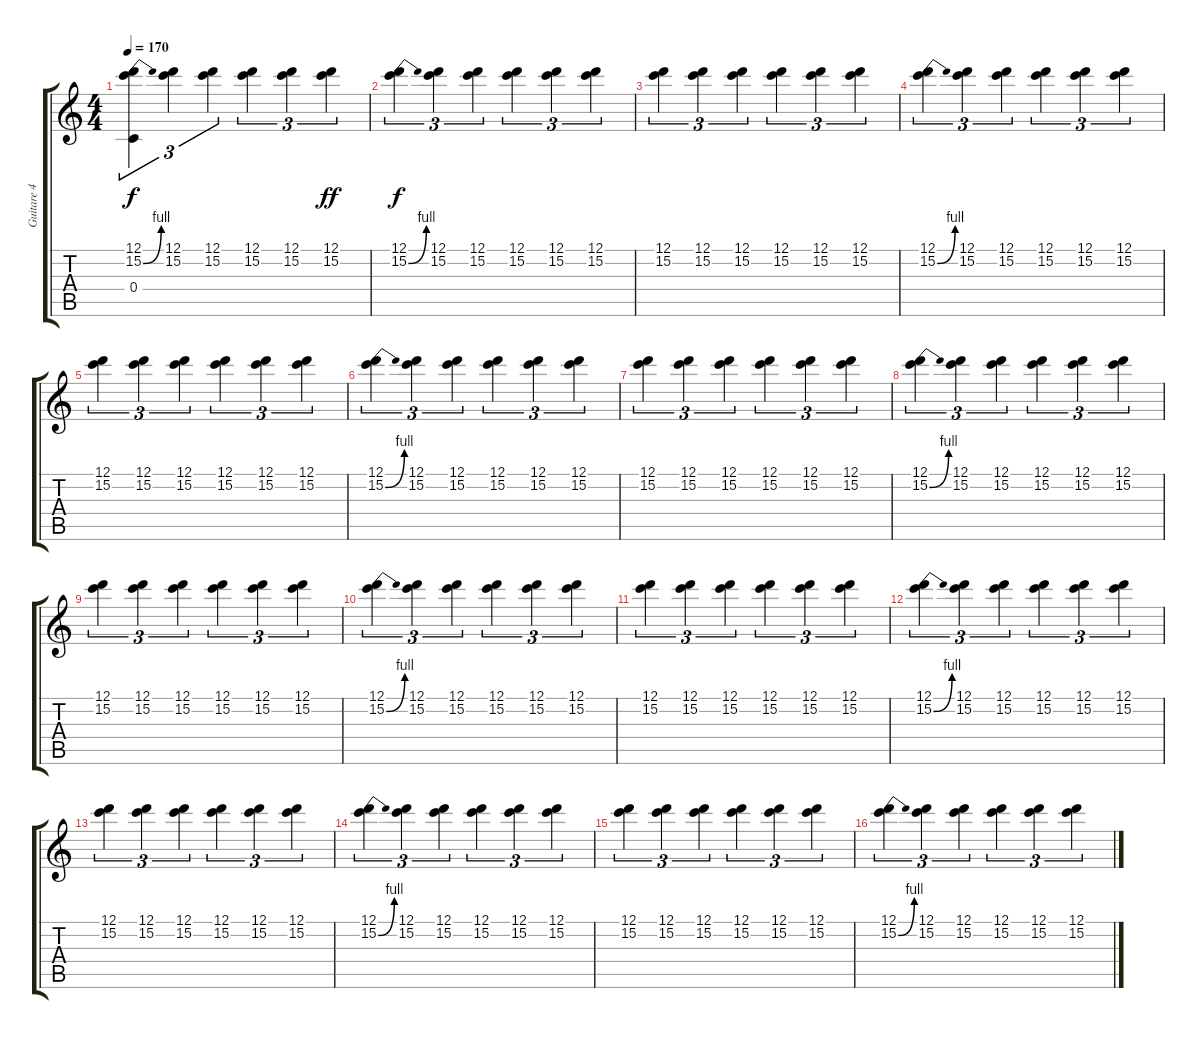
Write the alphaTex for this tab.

\track ("Guitare 4" "Guitare 4") {instrument distortionguitar}
\staff {score tabs}
\tuning (D4 A3 F3 C3 G2 D2) {hide}
\ts (4 4)
\tempo 170
\clef g2
\ks c
(12.1 15.2{be (bend 0 0 60 4)} 0.4).4{tu (3 2) dy f} (12.1 15.2).4{tu (3 2)} (12.1 15.2).4{tu (3 2)} (12.1 15.2).4{tu (3 2)} (12.1 15.2).4{tu (3 2)} (12.1 15.2).4{tu (3 2) dy ff} |
(12.1 15.2{be (bend 0 0 60 4)}).4{tu (3 2) dy f balance 12} (12.1 15.2).4{tu (3 2)} (12.1 15.2).4{tu (3 2)} (12.1 15.2).4{tu (3 2)} (12.1 15.2).4{tu (3 2)} (12.1 15.2).4{tu (3 2)} |
(12.1 15.2).4{tu (3 2) volume 11 balance 5} (12.1 15.2).4{tu (3 2)} (12.1 15.2).4{tu (3 2)} (12.1 15.2).4{tu (3 2)} (12.1 15.2).4{tu (3 2)} (12.1 15.2).4{tu (3 2)} |
(12.1 15.2{be (bend 0 0 60 4)}).4{tu (3 2) balance 12} (12.1 15.2).4{tu (3 2)} (12.1 15.2).4{tu (3 2)} (12.1 15.2).4{tu (3 2)} (12.1 15.2).4{tu (3 2)} (12.1 15.2).4{tu (3 2)} |
(12.1 15.2).4{tu (3 2) balance 5} (12.1 15.2).4{tu (3 2)} (12.1 15.2).4{tu (3 2)} (12.1 15.2).4{tu (3 2)} (12.1 15.2).4{tu (3 2)} (12.1 15.2).4{tu (3 2)} |
(12.1 15.2{be (bend 0 0 60 4)}).4{tu (3 2) balance 12} (12.1 15.2).4{tu (3 2)} (12.1 15.2).4{tu (3 2)} (12.1 15.2).4{tu (3 2)} (12.1 15.2).4{tu (3 2)} (12.1 15.2).4{tu (3 2)} |
(12.1 15.2).4{tu (3 2) balance 5} (12.1 15.2).4{tu (3 2)} (12.1 15.2).4{tu (3 2)} (12.1 15.2).4{tu (3 2)} (12.1 15.2).4{tu (3 2)} (12.1 15.2).4{tu (3 2)} |
(12.1 15.2{be (bend 0 0 60 4)}).4{tu (3 2) balance 12} (12.1 15.2).4{tu (3 2)} (12.1 15.2).4{tu (3 2)} (12.1 15.2).4{tu (3 2)} (12.1 15.2).4{tu (3 2)} (12.1 15.2).4{tu (3 2)} |
(12.1 15.2).4{tu (3 2) balance 5} (12.1 15.2).4{tu (3 2)} (12.1 15.2).4{tu (3 2)} (12.1 15.2).4{tu (3 2)} (12.1 15.2).4{tu (3 2)} (12.1 15.2).4{tu (3 2)} |
(12.1 15.2{be (bend 0 0 60 4)}).4{tu (3 2) balance 12} (12.1 15.2).4{tu (3 2)} (12.1 15.2).4{tu (3 2)} (12.1 15.2).4{tu (3 2)} (12.1 15.2).4{tu (3 2)} (12.1 15.2).4{tu (3 2)} |
(12.1 15.2).4{tu (3 2) balance 5} (12.1 15.2).4{tu (3 2)} (12.1 15.2).4{tu (3 2)} (12.1 15.2).4{tu (3 2)} (12.1 15.2).4{tu (3 2)} (12.1 15.2).4{tu (3 2)} |
(12.1 15.2{be (bend 0 0 60 4)}).4{tu (3 2) balance 12} (12.1 15.2).4{tu (3 2)} (12.1 15.2).4{tu (3 2)} (12.1 15.2).4{tu (3 2)} (12.1 15.2).4{tu (3 2)} (12.1 15.2).4{tu (3 2)} |
(12.1 15.2).4{tu (3 2) balance 5} (12.1 15.2).4{tu (3 2)} (12.1 15.2).4{tu (3 2)} (12.1 15.2).4{tu (3 2)} (12.1 15.2).4{tu (3 2)} (12.1 15.2).4{tu (3 2)} |
(12.1 15.2{be (bend 0 0 60 4)}).4{tu (3 2) balance 12} (12.1 15.2).4{tu (3 2)} (12.1 15.2).4{tu (3 2)} (12.1 15.2).4{tu (3 2)} (12.1 15.2).4{tu (3 2)} (12.1 15.2).4{tu (3 2)} |
(12.1 15.2).4{tu (3 2) balance 5} (12.1 15.2).4{tu (3 2)} (12.1 15.2).4{tu (3 2)} (12.1 15.2).4{tu (3 2)} (12.1 15.2).4{tu (3 2)} (12.1 15.2).4{tu (3 2)} |
(12.1 15.2{be (bend 0 0 60 4)}).4{tu (3 2) balance 12} (12.1 15.2).4{tu (3 2)} (12.1 15.2).4{tu (3 2)} (12.1 15.2).4{tu (3 2)} (12.1 15.2).4{tu (3 2)} (12.1 15.2).4{tu (3 2)}
